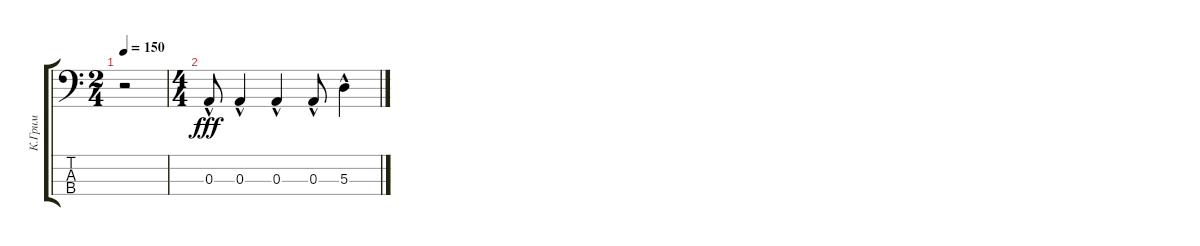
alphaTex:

\track ("К.Грим" "К.Грим") {instrument electricbassfinger}
\staff {score tabs}
\tuning (G2 D2 A1 E1) {hide}
\ts (2 4)
\tempo 150
\clef f4
\ks c
r.2{dy f} |
\ts (4 4)
0.3{hac}.8{dy fff} 0.3{hac}.4 0.3{hac}.4 0.3{hac}.8 5.3{hac}.4
